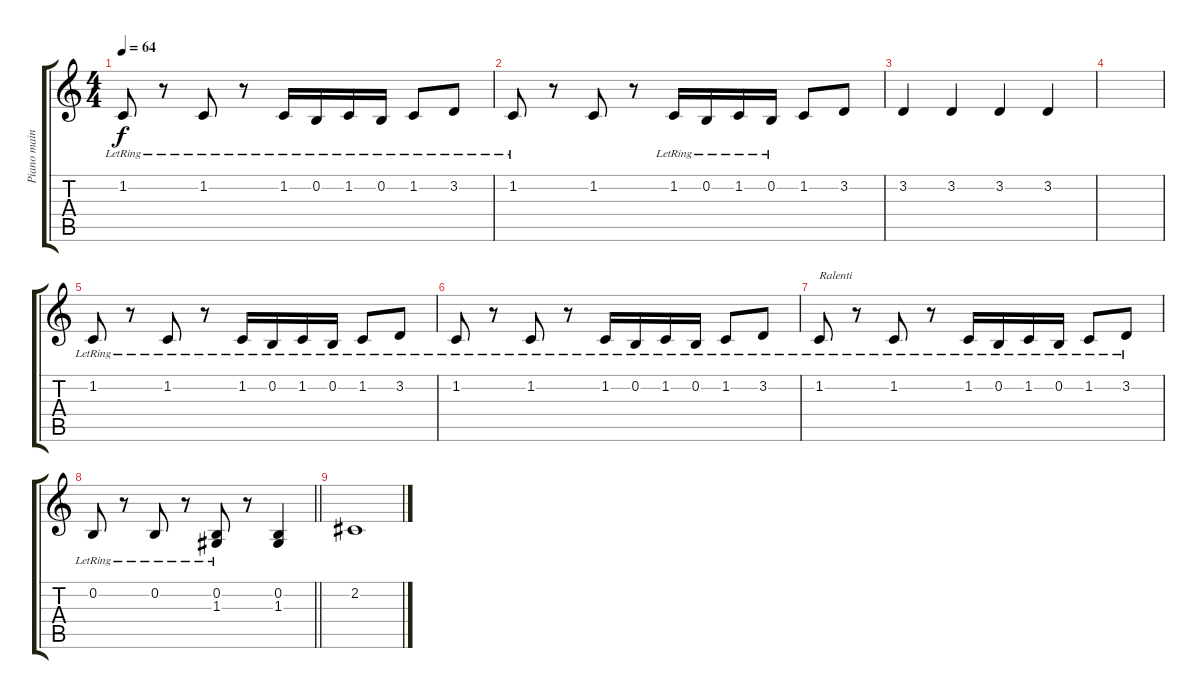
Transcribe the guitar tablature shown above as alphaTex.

\track ("Piano main droite" "Piano main") {instrument acousticgrandpiano}
\staff {score tabs}
\tuning (E4 B3 G3 D3 A2 E2) {hide}
\ts (4 4)
\tempo 64
\clef g2
\ks c
1.2{lr}.8{dy f} r.8 1.2{lr}.8 r.8 1.2{lr}.16 0.2{lr}.16 1.2{lr}.16 0.2{lr}.16 1.2{lr}.8 3.2{lr}.8 |
1.2{lr}.8 r.8 1.2.8 r.8 1.2{lr}.16 0.2{lr}.16 1.2{lr}.16 0.2{lr}.16 1.2.8 3.2.8 |
3.2.4 3.2.4 3.2.4 3.2.4 |
|
1.2{lr}.8 r.8 1.2{lr}.8 r.8 1.2{lr}.16 0.2{lr}.16 1.2{lr}.16 0.2{lr}.16 1.2{lr}.8 3.2{lr}.8 |
1.2{lr}.8 r.8 1.2{lr}.8 r.8 1.2{lr}.16 0.2{lr}.16 1.2{lr}.16 0.2{lr}.16 1.2{lr}.8 3.2{lr}.8 |
1.2{lr}.8{txt "Ralenti"} r.8 1.2{lr}.8 r.8 1.2{lr}.16 0.2{lr}.16 1.2{lr}.16 0.2{lr}.16 1.2{lr}.8 3.2{lr}.8 |
\barLineRight lightlight
0.2{lr}.8 r.8 0.2{lr}.8 r.8 (0.2{lr} 1.3{lr}).8 r.8 (0.2 1.3).4 |
2.2.1
